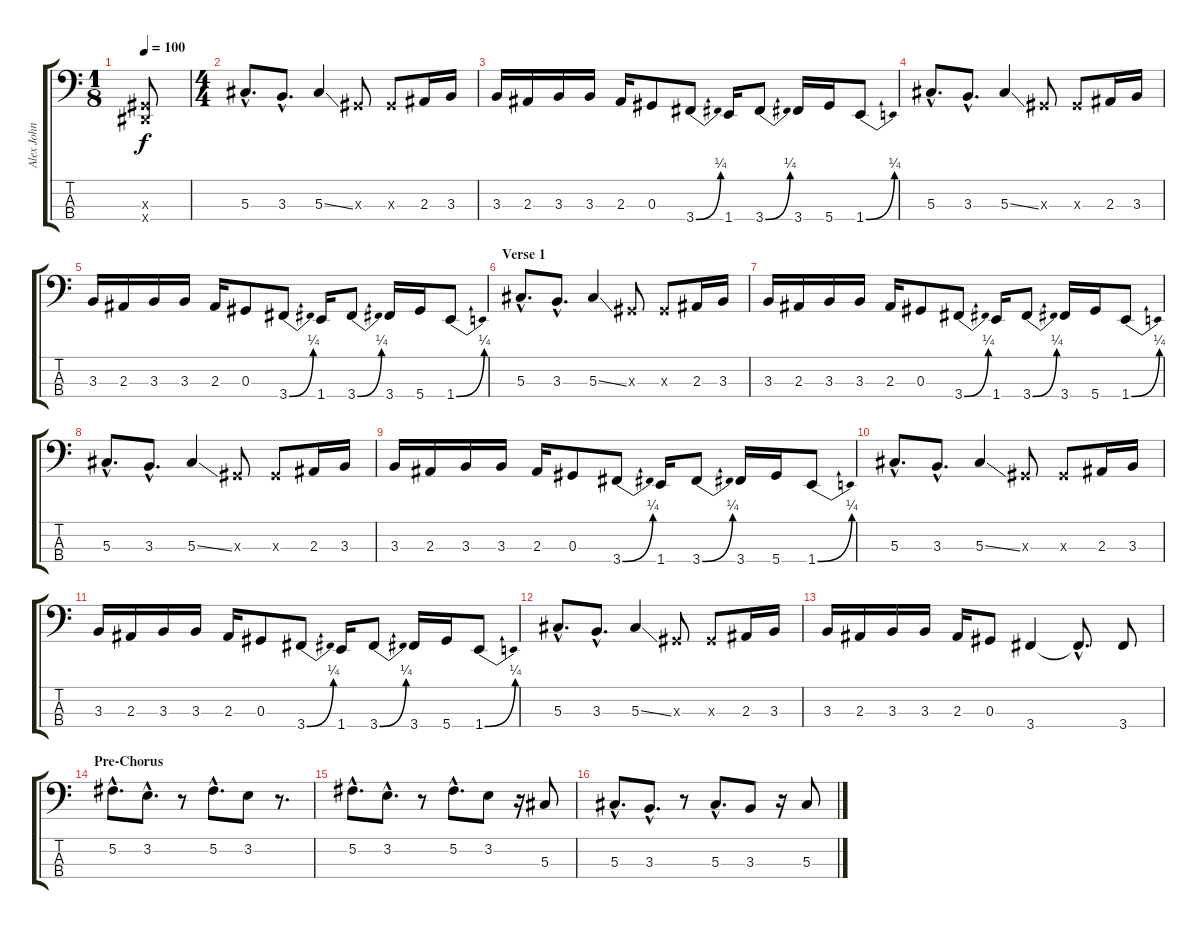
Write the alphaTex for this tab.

\track ("Alex John Such" "Alex John ") {instrument electricbassfinger}
\staff {score tabs}
\tuning (Gb2 Db2 Ab1 Eb1) {hide}
\ts (1 8)
\tempo 100
\clef f4
\ks c
(0.3{x} 0.4{x}).8{dy f} |
\ts (4 4)
5.3{hac}.8{d} 3.3{hac}.8{d} 5.3{ss}.4 0.3{x}.8 0.3{x}.8 2.3.16 3.3.16 |
3.3.16 2.3.16 3.3.16 3.3.16 2.3.16 0.3.8 3.4{be (bend 0 0 60 1)}.8 1.4.16 3.4{be (bend 0 0 60 1)}.8 3.4.16 5.4.16 1.4{be (bend 0 0 60 1)}.8 |
5.3{hac}.8{d} 3.3{hac}.8{d} 5.3{ss}.4 0.3{x}.8 0.3{x}.8 2.3.16 3.3.16 |
3.3.16 2.3.16 3.3.16 3.3.16 2.3.16 0.3.8 3.4{be (bend 0 0 60 1)}.8 1.4.16 3.4{be (bend 0 0 60 1)}.8 3.4.16 5.4.16 1.4{be (bend 0 0 60 1)}.8 |
\section ("" "Verse 1")
5.3{hac}.8{d} 3.3{hac}.8{d} 5.3{ss}.4 0.3{x}.8 0.3{x}.8 2.3.16 3.3.16 |
3.3.16 2.3.16 3.3.16 3.3.16 2.3.16 0.3.8 3.4{be (bend 0 0 60 1)}.8 1.4.16 3.4{be (bend 0 0 60 1)}.8 3.4.16 5.4.16 1.4{be (bend 0 0 60 1)}.8 |
5.3{hac}.8{d} 3.3{hac}.8{d} 5.3{ss}.4 0.3{x}.8 0.3{x}.8 2.3.16 3.3.16 |
3.3.16 2.3.16 3.3.16 3.3.16 2.3.16 0.3.8 3.4{be (bend 0 0 60 1)}.8 1.4.16 3.4{be (bend 0 0 60 1)}.8 3.4.16 5.4.16 1.4{be (bend 0 0 60 1)}.8 |
5.3{hac}.8{d} 3.3{hac}.8{d} 5.3{ss}.4 0.3{x}.8 0.3{x}.8 2.3.16 3.3.16 |
3.3.16 2.3.16 3.3.16 3.3.16 2.3.16 0.3.8 3.4{be (bend 0 0 60 1)}.8 1.4.16 3.4{be (bend 0 0 60 1)}.8 3.4.16 5.4.16 1.4{be (bend 0 0 60 1)}.8 |
5.3{hac}.8{d} 3.3{hac}.8{d} 5.3{ss}.4 0.3{x}.8 0.3{x}.8 2.3.16 3.3.16 |
3.3.16 2.3.16 3.3.16 3.3.16 2.3.16 0.3.8 3.4.4 3.4{hac t}.8{d} 3.4.8 |
\section ("" "Pre-Chorus")
5.2{hac}.8{d} 3.2{hac}.8{d} r.8 5.2{hac}.8{d} 3.2.8 r.8{d} |
5.2{hac}.8{d} 3.2{hac}.8{d} r.8 5.2{hac}.8{d} 3.2.8 r.16 5.3.8 |
5.3{hac}.8{d} 3.3{hac}.8{d} r.8 5.3{hac}.8{d} 3.3.8 r.16 5.3.8
